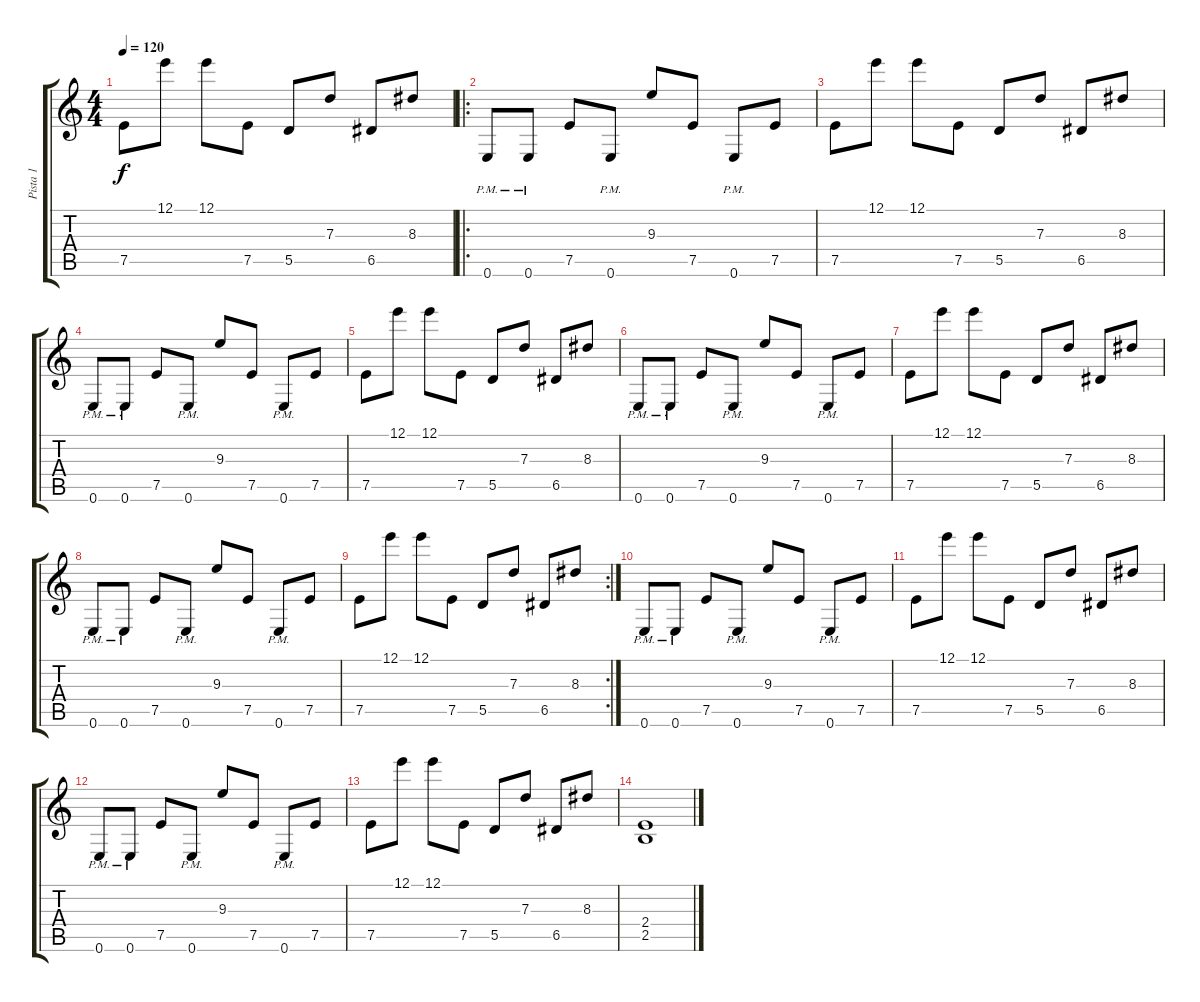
\track ("Pista 1" "Pista 1") {instrument distortionguitar}
\staff {score tabs}
\tuning (E4 B3 G3 D3 A2 E2) {hide}
\ts (4 4)
\tempo 120
\clef g2
\ks c
7.5.8{dy f} 12.1.8 12.1.8 7.5.8 5.5.8 7.3.8 6.5.8 8.3.8 |
\ro
0.6{pm}.8 0.6{pm}.8 7.5.8 0.6{pm}.8 9.3.8 7.5.8 0.6{pm}.8 7.5.8 |
7.5.8 12.1.8 12.1.8 7.5.8 5.5.8 7.3.8 6.5.8 8.3.8 |
0.6{pm}.8 0.6{pm}.8 7.5.8 0.6{pm}.8 9.3.8 7.5.8 0.6{pm}.8 7.5.8 |
7.5.8 12.1.8 12.1.8 7.5.8 5.5.8 7.3.8 6.5.8 8.3.8 |
0.6{pm}.8 0.6{pm}.8 7.5.8 0.6{pm}.8 9.3.8 7.5.8 0.6{pm}.8 7.5.8 |
7.5.8 12.1.8 12.1.8 7.5.8 5.5.8 7.3.8 6.5.8 8.3.8 |
0.6{pm}.8 0.6{pm}.8 7.5.8 0.6{pm}.8 9.3.8 7.5.8 0.6{pm}.8 7.5.8 |
\rc 2
7.5.8 12.1.8 12.1.8 7.5.8 5.5.8 7.3.8 6.5.8 8.3.8 |
0.6{pm}.8 0.6{pm}.8 7.5.8 0.6{pm}.8 9.3.8 7.5.8 0.6{pm}.8 7.5.8 |
7.5.8 12.1.8 12.1.8 7.5.8 5.5.8 7.3.8 6.5.8 8.3.8 |
0.6{pm}.8 0.6{pm}.8 7.5.8 0.6{pm}.8 9.3.8 7.5.8 0.6{pm}.8 7.5.8 |
7.5.8 12.1.8 12.1.8 7.5.8 5.5.8 7.3.8 6.5.8 8.3.8 |
(2.4 2.5).1
